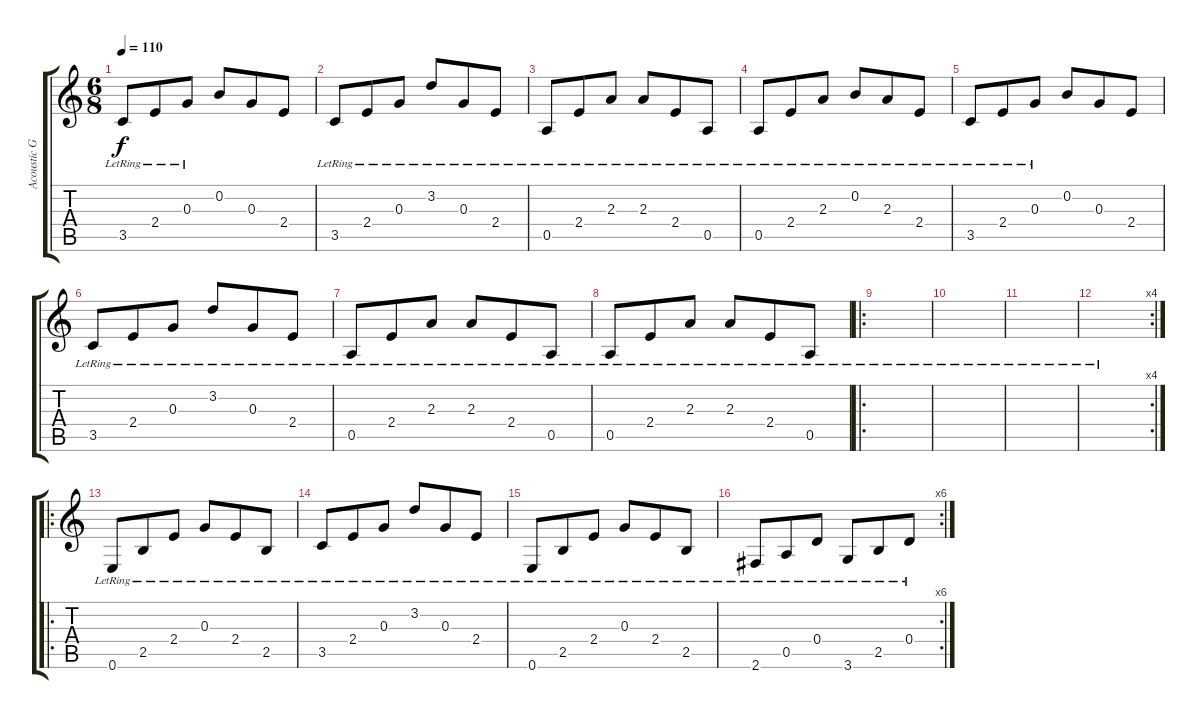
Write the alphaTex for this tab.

\track ("Acoustic Guitar" "Acoustic G") {instrument acousticguitarnylon}
\staff {score tabs}
\tuning (E4 B3 G3 D3 A2 E2) {hide}
\ts (6 8)
\tempo 110
\clef g2
\ks c
3.5{lr}.8{dy f} 2.4{lr}.8 0.3{lr}.8 0.2.8 0.3.8 2.4.8 |
3.5{lr}.8 2.4{lr}.8 0.3{lr}.8 3.2{lr}.8 0.3{lr}.8 2.4{lr}.8 |
0.5{lr}.8 2.4{lr}.8 2.3{lr}.8 2.3{lr}.8 2.4{lr}.8 0.5{lr}.8 |
0.5{lr}.8 2.4{lr}.8 2.3{lr}.8 0.2{lr}.8 2.3{lr}.8 2.4{lr}.8 |
3.5{lr}.8 2.4{lr}.8 0.3{lr}.8 0.2.8 0.3.8 2.4.8 |
3.5{lr}.8 2.4{lr}.8 0.3{lr}.8 3.2{lr}.8 0.3{lr}.8 2.4{lr}.8 |
0.5{lr}.8 2.4{lr}.8 2.3{lr}.8 2.3{lr}.8 2.4{lr}.8 0.5{lr}.8 |
0.5{lr}.8 2.4{lr}.8 2.3{lr}.8 2.3{lr}.8 2.4{lr}.8 0.5{lr}.8 |
\ro
|
|
|
\rc 4
|
\ro
0.6{lr}.8 2.5{lr}.8 2.4{lr}.8 0.3{lr}.8 2.4{lr}.8 2.5{lr}.8 |
3.5{lr}.8 2.4{lr}.8 0.3{lr}.8 3.2{lr}.8 0.3{lr}.8 2.4{lr}.8 |
0.6{lr}.8 2.5{lr}.8 2.4{lr}.8 0.3{lr}.8 2.4{lr}.8 2.5{lr}.8 |
\rc 6
2.6{lr}.8 0.5{lr}.8 0.4{lr}.8 3.6{lr}.8 2.5{lr}.8 0.4{lr}.8
